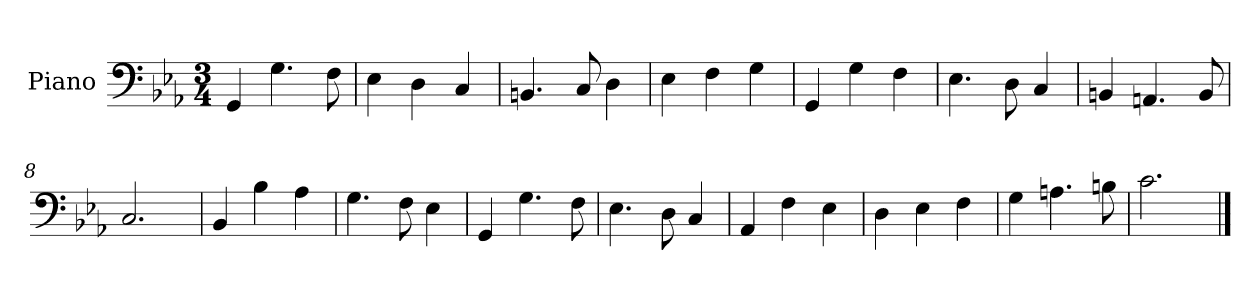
**kern
*part1
*staff1
*I"Piano
*I'Pno
*clefF4
*k[b-e-a-]
*M3/4
=1
4GG/
4.G\
8F\
=2
4E-\
4D\
4C/
=3
4.BBn/
8C/
4D\
=4
4E-\
4F\
4G\
=5
4GG/
4G\
4F\
=6
4.E-\
8D\
4C/
=7
4BBn/
4.AAn/
8BB/
=8
2.C/
=9
4BB-/
4B-\
4A-\
=10
4.G\
8F\
4E-\
=11
4GG/
4.G\
8F\
=12
4.E-\
8D\
4C/
=13
4AA-/
4F\
4E-\
=14
4D\
4E-\
4F\
=15
4G\
4.An\
8Bn\
=16
2.c\
==
*-
